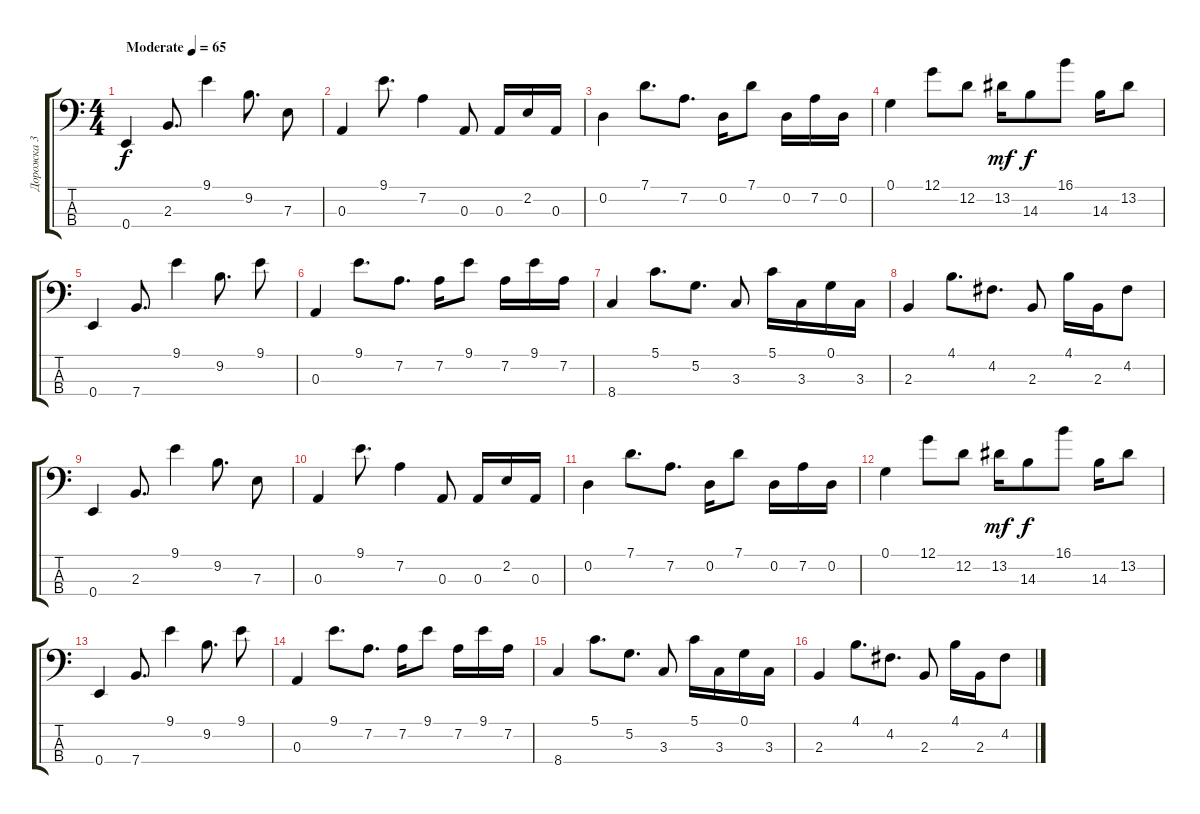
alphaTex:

\track ("Дорожка 3" "Дорожка 3") {instrument electricbassfinger}
\staff {score tabs}
\tuning (G2 D2 A1 E1) {hide}
\ts (4 4)
\tempo (65 "Moderate")
\clef f4
\ks c
0.4.4{dy f instrument electricbassfinger} 2.3.8{d} 9.1.4 9.2.8{d} 7.3.8 |
0.3.4 9.1.8{d} 7.2.4 0.3.8 0.3.16 2.2.16 0.3.16 |
0.2.4 7.1.8{d} 7.2.8{d} 0.2.16 7.1.8 0.2.16 7.2.16 0.2.16 |
0.1.4 12.1.8 12.2.8 13.2.16{dy mf} 14.3.8{dy f} 16.1.8 14.3.16 13.2.8 |
0.4.4 7.4.8{d} 9.1.4 9.2.8{d} 9.1.8 |
0.3.4 9.1.8{d} 7.2.8{d} 7.2.16 9.1.8 7.2.16 9.1.16 7.2.16 |
8.4.4 5.1.8{d} 5.2.8{d} 3.3.8 5.1.16 3.3.16 0.1.16 3.3.16 |
2.3.4 4.1.8{d} 4.2.8{d} 2.3.8 4.1.16 2.3.16 4.2.8 |
0.4.4 2.3.8{d} 9.1.4 9.2.8{d} 7.3.8 |
0.3.4 9.1.8{d} 7.2.4 0.3.8 0.3.16 2.2.16 0.3.16 |
0.2.4 7.1.8{d} 7.2.8{d} 0.2.16 7.1.8 0.2.16 7.2.16 0.2.16 |
0.1.4 12.1.8 12.2.8 13.2.16{dy mf} 14.3.8{dy f} 16.1.8 14.3.16 13.2.8 |
0.4.4 7.4.8{d} 9.1.4 9.2.8{d} 9.1.8 |
0.3.4 9.1.8{d} 7.2.8{d} 7.2.16 9.1.8 7.2.16 9.1.16 7.2.16 |
8.4.4 5.1.8{d} 5.2.8{d} 3.3.8 5.1.16 3.3.16 0.1.16 3.3.16 |
2.3.4 4.1.8{d} 4.2.8{d} 2.3.8 4.1.16 2.3.16 4.2.8
